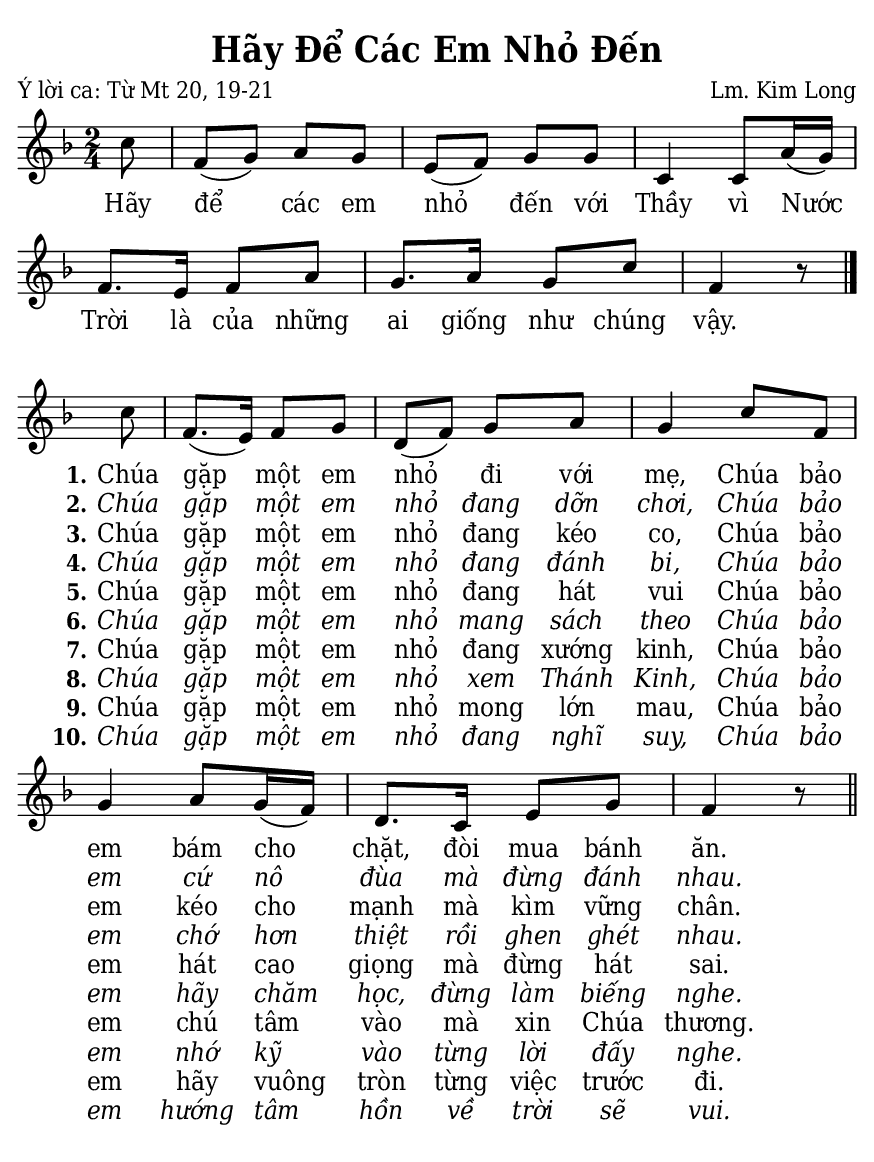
% Cài đặt chung
\version "2.24.3"
\include "english.ly"

\header {
  title = "Hãy Để Các Em Nhỏ Đến"
  poet = "Ý lời ca: Từ Mt 20, 19-21"
  composer = "Lm. Kim Long"
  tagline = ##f
}

% Nhạc
nhacPhanMot = \relative c'' {
  \key f \major
  \time 2/4
  \partial 8 c8 |
  f, (g) a g |
  e (f) g g |
  c,4 c8 a'16 (g) |
  f8. e16 f8 a |
  g8. a16 g8 c |
  f,4 r8 \bar "|."
}

nhacPhanHai = \relative c'' {
  \key f \major
  \time 2/4
  \partial 8 c8 |
  f,8. (e16) f8 g |
  d (f) g a |
  g4 c8 f, |
  g4 a8 g16 (f) |
  d8. c16 e8 g |
  f4 r8 \bar "||"
}

% Lời
loiPhanMot = \lyricmode {
  Hãy để các em nhỏ đến với Thầy
  vì Nước Trời là của những ai giống như chúng vậy.
}

loiPhanHai = \lyricmode {
  <<
    {
      \set stanza = "1."
      Chúa gặp một em nhỏ đi với mẹ,
      Chúa bảo em bám cho chặt, đòi mua bánh ăn.
    }
    \new Lyrics {
	    \set associatedVoice = "beSop"
	    \set stanza = "2."
      \override Lyrics.LyricText.font-shape = #'italic
      Chúa gặp một em nhỏ đang dỡn chơi,
      Chúa bảo em cứ nô đùa mà đừng đánh nhau.
    }
    \new Lyrics {
	    \set associatedVoice = "beSop"
	    \set stanza = "3."
      Chúa gặp một em nhỏ đang kéo co,
      Chúa bảo em kéo cho mạnh mà kìm vững chân.
    }
    \new Lyrics {
	    \set associatedVoice = "beSop"
	    \set stanza = "4."
      \override Lyrics.LyricText.font-shape = #'italic
      Chúa gặp một em nhỏ đang đánh bi,
      Chúa bảo em chớ hơn thiệt rồi ghen ghét nhau.
    }
    \new Lyrics {
	    \set associatedVoice = "beSop"
	    \set stanza = "5."
      Chúa gặp một em nhỏ đang hát vui
      Chúa bảo em hát cao giọng mà đừng hát sai.
    }
    \new Lyrics {
	    \set associatedVoice = "beSop"
	    \set stanza = "6."
      \override Lyrics.LyricText.font-shape = #'italic
      Chúa gặp một em nhỏ mang sách theo
      Chúa bảo em hãy chăm học, đừng làm biếng nghe.
    }
    \new Lyrics {
	    \set associatedVoice = "beSop"
	    \set stanza = "7."
      Chúa gặp một em nhỏ đang xướng kinh,
      Chúa bảo em chú tâm vào mà xin Chúa thương.
    }
    \new Lyrics {
	    \set associatedVoice = "beSop"
	    \set stanza = "8."
      \override Lyrics.LyricText.font-shape = #'italic
      Chúa gặp một em nhỏ xem Thánh Kinh,
      Chúa bảo em nhớ kỹ vào từng lời đấy nghe.
    }
    \new Lyrics {
	    \set associatedVoice = "beSop"
	    \set stanza = "9."
      Chúa gặp một em nhỏ mong lớn mau,
      Chúa bảo em hãy vuông tròn từng việc trước đi.
    }
    \new Lyrics {
	    \set associatedVoice = "beSop"
	    \set stanza = "10."
      \override Lyrics.LyricText.font-shape = #'italic
      Chúa gặp một em nhỏ đang nghĩ suy,
      Chúa bảo em hướng tâm hồn về trời sẽ vui.
    }
  >>
}

% Dàn trang
\paper {
  #(set-paper-size "a5")
  top-margin = 3\mm
  bottom-margin = 3\mm
  left-margin = 3\mm
  right-margin = 3\mm
  indent = #0
  #(define fonts
	 (make-pango-font-tree "Deja Vu Serif Condensed"
	 		       "Deja Vu Serif Condensed"
			       "Deja Vu Serif Condensed"
			       (/ 20 20)))
  print-page-number = ##f
}

\score {
  <<
    \new Staff <<
        \clef treble
        \new Voice = beSop {
          \nhacPhanMot
        }
      \new Lyrics \lyricsto beSop \loiPhanMot
    >>
  >>
  \layout {
    \override Lyrics.LyricSpace.minimum-distance = #2
    \override Score.BarNumber.break-visibility = ##(#f #f #f)
    \override Score.SpacingSpanner.uniform-stretching = ##t
    ragged-last = ##f
  }
}

\score {
  <<
    \new Staff <<
        \clef treble
        \new Voice = beSop {
          \nhacPhanHai
        }
      \new Lyrics \lyricsto beSop \loiPhanHai
    >>
  >>
  \layout {
    \override Staff.TimeSignature.transparent = ##t
    \override Lyrics.LyricSpace.minimum-distance = #2
    \override Score.BarNumber.break-visibility = ##(#f #f #f)
    \override Score.SpacingSpanner.uniform-stretching = ##t
    ragged-last = ##f
  }
}
